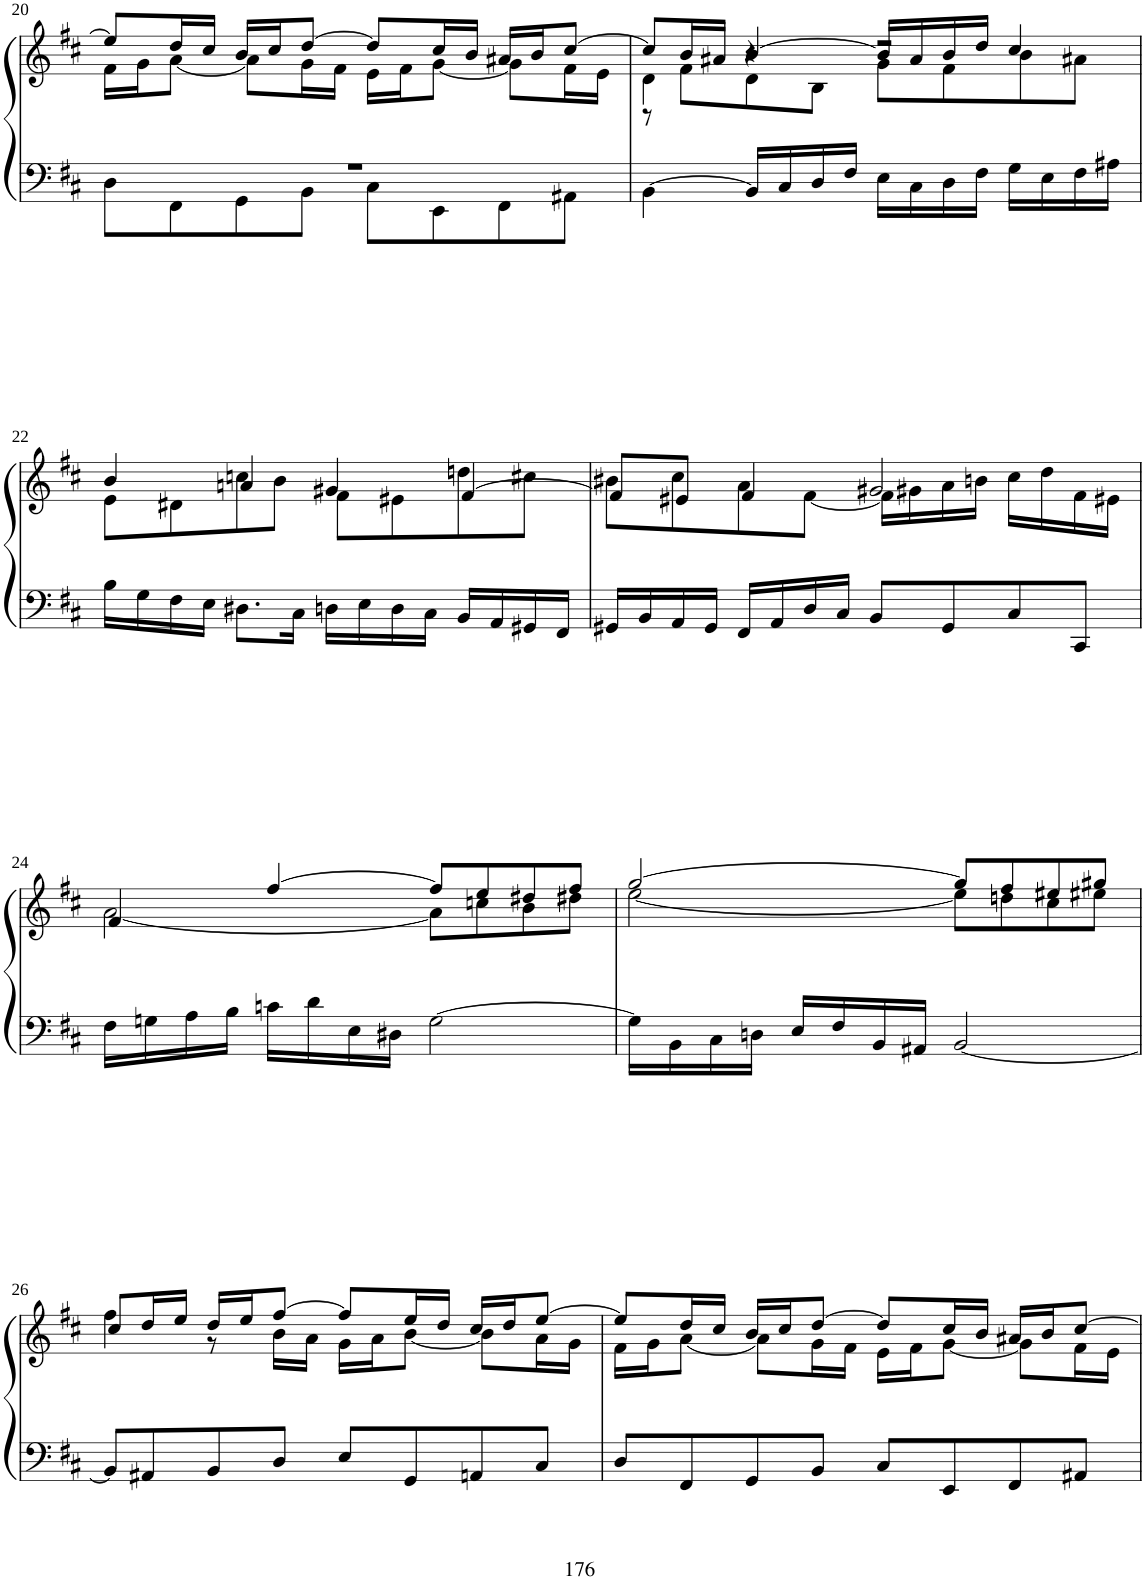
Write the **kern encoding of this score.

**kern	**kern
*part1	*part1
*staff2	*staff1
*I"Piano	*
*I'Pno	*
!!LO:PB:g=z
*clefF4	*clefG2
*k[f#c#]	*k[f#c#]
*M4/4	*M4/4
*met(c)	*met(c)
=20	=20
*^	*^
1r	8D\L	8ee/L]	16f#\LL
.	.	.	16g\J
.	8FF#\	16dd/L	[8a\J
.	.	16cc#/JJ	.
.	8GG\	16b/LL	8a\L]
.	.	16cc#/J	.
.	8BB\J	[8dd/J	16g\L
.	.	.	16f#\JJ
.	8C#\L	8dd/L]	16e\LL
.	.	.	16f#\J
.	8EE\	16cc#/L	[8g\J
.	.	16b/JJ	.
.	8FF#\	16a#X/LL	8g\L]
.	.	16b/J	.
.	8AA#X\J	[8cc#/J	16f#\L
.	.	.	16e\JJ
*v	*v	*	*
=21	=21	=21
*	*	*^
[4BB\	8cc#/L]	4d\	8r
.	16b/L	.	8f#\L
.	16a#X/JJ	.	.
16BB/LL]	[4b/	4r	8d\
16C#/	.	.	.
16D/	.	.	8B\J
16F#/JJ	.	.	.
16E\LL	16b/LL]	2r	8g\L
16C#\	16a#/	.	.
16D\	16b/	.	8f#\
16F#\JJ	16dd/JJ	.	.
16G\LL	4cc#/	.	8b\
16E\	.	.	.
16F#\	.	.	8a#X\J
16A#X\JJ	.	.	.
*	*	*v	*v
!!LO:LB:g=z
=22	=22	=22
16B\LL	4b/	8e\L
16G\	.	.
16F#\	.	8d#X\
16E\JJ	.	.
8.D#X\L	4an/	8ccn\
.	.	8b\J
16C#\Jk	.	.
16Dn\LL	4g#X/	8f#\L
16E\	.	.
16D\	.	8e#X\
16C#\JJ	.	.
16BB/LL	[4f#/	8ddn\
16AA/	.	.
16GG#X/	.	8cc#X\J
16FF#/JJ	.	.
=23	=23	=23
16GG#X/LL	8f#/L]	8b#X\L
16BB/	.	.
16AA/	8e#X/J	8cc#\
16GG#/JJ	.	.
16FF#/LL	4f#/	8a\
16AA/	.	.
16D/	.	[8f#\J
16C#/JJ	.	.
8BB/L	2g#X/	16f#\LL]
.	.	16g#X\
8GG#/	.	16a\
.	.	16bn\JJ
8C#/	.	16cc#\LL
.	.	16dd\
8CC#/J	.	16f#\
.	.	16e#X\JJ
!!LO:LB:g=z	!!
=24	=24	=24
16F#\LL	4f#/	[2a\
16Gn\	.	.
16A\	.	.
16B\JJ	.	.
16cn\LL	[4ff#/	.
16d\	.	.
16E\	.	.
16D#X\JJ	.	.
[2G\	8ff#/L]	8a\L]
.	8ee/	8ccn\
.	8dd#X/	8b\
.	8ff#/J	8dd#X\J
=25	=25	=25
16G\LL]	[2gg/	[2ee\
16BB\	.	.
16C#\	.	.
16Dn\JJ	.	.
16E/LL	.	.
16F#/	.	.
16BB/	.	.
16AA#X/JJ	.	.
[2BB/	8gg/L]	8ee\L]
.	8ff#/	8ddn\
.	8ee#X/	8cc#\
.	8gg#X/J	8ee#X\J
!!LO:LB:g=z	!!
=26	=26	=26
8BB/L]	8cc#/L	4ff#\
8AA#X/	16dd/L	.
.	16ee/JJ	.
8BB/	16dd/LL	8r
.	16ee/J	.
8D/J	[8ff#/J	16b\LL
.	.	16a\JJ
8E/L	8ff#/L]	16g\LL
.	.	16a\J
8GG/	16ee/L	[8b\J
.	16dd/JJ	.
8AAn/	16cc#/LL	8b\L]
.	16dd/J	.
8C#/J	[8ee/J	16a\L
.	.	16g\JJ
=27	=27	=27
8D/L	8ee/L]	16f#\LL
.	.	16g\J
8FF#/	16dd/L	[8a\J
.	16cc#/JJ	.
8GG/	16b/LL	8a\L]
.	16cc#/J	.
8BB/J	[8dd/J	16g\L
.	.	16f#\JJ
8C#/L	8dd/L]	16e\LL
.	.	16f#\J
8EE/	16cc#/L	[8g\J
.	16b/JJ	.
8FF#/	16a#X/LL	8g\L]
.	16b/J	.
8AA#X/J	[8cc#/J	16f#\L
.	.	16e\JJ
*	*v	*v
=	=
*-	*-
